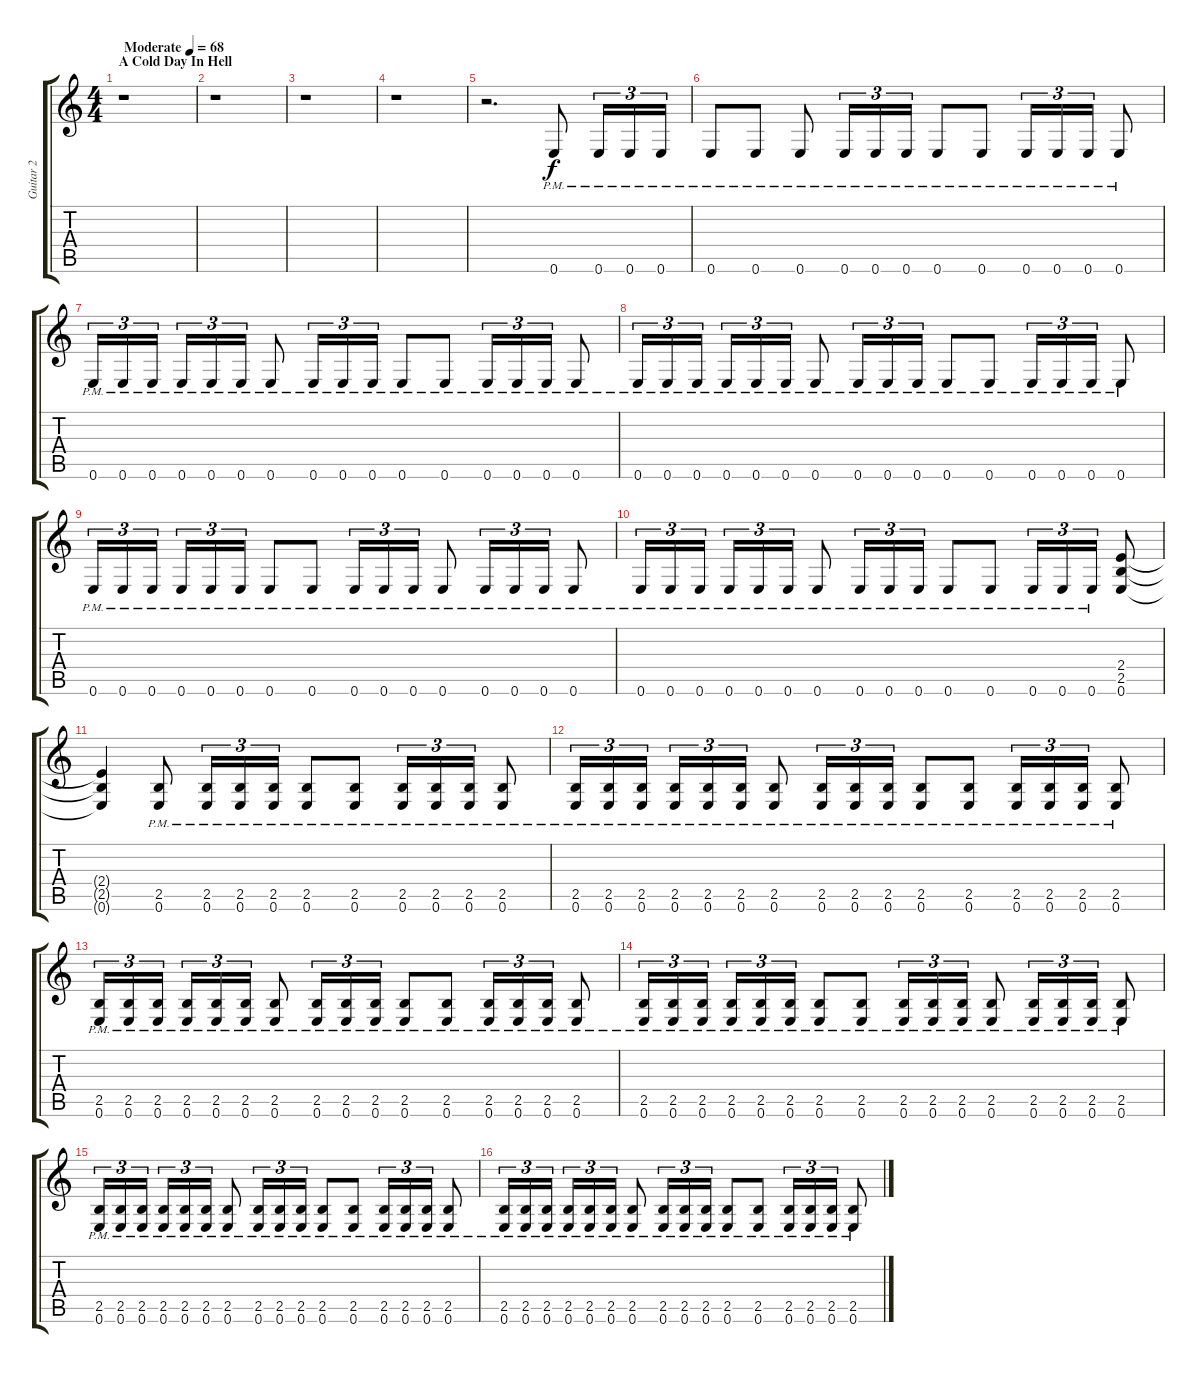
\track ("Guitar 2" "Guitar 2") {instrument distortionguitar}
\staff {score tabs}
\tuning (E4 B3 G3 D3 A2 E2) {hide}
\ts (4 4)
\section ("" "A Cold Day In Hell")
\tempo (68 "Moderate")
\clef g2
\ks c
r.1{dy f instrument distortionguitar} |
r.1 |
r.1 |
r.1 |
r.2{d} 0.6{pm}.8 0.6{pm}.16{tu (3 2)} 0.6{pm}.16{tu (3 2)} 0.6{pm}.16{tu (3 2)} |
0.6{pm}.8 0.6{pm}.8 0.6{pm}.8 0.6{pm}.16{tu (3 2)} 0.6{pm}.16{tu (3 2)} 0.6{pm}.16{tu (3 2)} 0.6{pm}.8 0.6{pm}.8 0.6{pm}.16{tu (3 2)} 0.6{pm}.16{tu (3 2)} 0.6{pm}.16{tu (3 2)} 0.6{pm}.8 |
0.6{pm}.16{tu (3 2)} 0.6{pm}.16{tu (3 2)} 0.6{pm}.16{tu (3 2) beam splitsecondary} 0.6{pm}.16{tu (3 2)} 0.6{pm}.16{tu (3 2)} 0.6{pm}.16{tu (3 2)} 0.6{pm}.8 0.6{pm}.16{tu (3 2)} 0.6{pm}.16{tu (3 2)} 0.6{pm}.16{tu (3 2)} 0.6{pm}.8 0.6{pm}.8 0.6{pm}.16{tu (3 2)} 0.6{pm}.16{tu (3 2)} 0.6{pm}.16{tu (3 2)} 0.6{pm}.8 |
0.6{pm}.16{tu (3 2)} 0.6{pm}.16{tu (3 2)} 0.6{pm}.16{tu (3 2) beam splitsecondary} 0.6{pm}.16{tu (3 2)} 0.6{pm}.16{tu (3 2)} 0.6{pm}.16{tu (3 2)} 0.6{pm}.8 0.6{pm}.16{tu (3 2)} 0.6{pm}.16{tu (3 2)} 0.6{pm}.16{tu (3 2)} 0.6{pm}.8 0.6{pm}.8 0.6{pm}.16{tu (3 2)} 0.6{pm}.16{tu (3 2)} 0.6{pm}.16{tu (3 2)} 0.6{pm}.8 |
0.6{pm}.16{tu (3 2)} 0.6{pm}.16{tu (3 2)} 0.6{pm}.16{tu (3 2) beam splitsecondary} 0.6{pm}.16{tu (3 2)} 0.6{pm}.16{tu (3 2)} 0.6{pm}.16{tu (3 2)} 0.6{pm}.8 0.6{pm}.8 0.6{pm}.16{tu (3 2)} 0.6{pm}.16{tu (3 2)} 0.6{pm}.16{tu (3 2)} 0.6{pm}.8 0.6{pm}.16{tu (3 2)} 0.6{pm}.16{tu (3 2)} 0.6{pm}.16{tu (3 2)} 0.6{pm}.8 |
0.6{pm}.16{tu (3 2)} 0.6{pm}.16{tu (3 2)} 0.6{pm}.16{tu (3 2) beam splitsecondary} 0.6{pm}.16{tu (3 2)} 0.6{pm}.16{tu (3 2)} 0.6{pm}.16{tu (3 2)} 0.6{pm}.8 0.6{pm}.16{tu (3 2)} 0.6{pm}.16{tu (3 2)} 0.6{pm}.16{tu (3 2)} 0.6{pm}.8 0.6{pm}.8 0.6{pm}.16{tu (3 2)} 0.6{pm}.16{tu (3 2)} 0.6{pm}.16{tu (3 2)} (2.4 2.5 0.6).8 |
(2.4{t} 2.5{t} 0.6{t}).4 (2.5{pm} 0.6{pm}).8 (2.5{pm} 0.6{pm}).16{tu (3 2)} (2.5{pm} 0.6{pm}).16{tu (3 2)} (2.5{pm} 0.6{pm}).16{tu (3 2)} (2.5{pm} 0.6{pm}).8 (2.5{pm} 0.6{pm}).8 (2.5{pm} 0.6{pm}).16{tu (3 2)} (2.5{pm} 0.6{pm}).16{tu (3 2)} (2.5{pm} 0.6{pm}).16{tu (3 2)} (2.5{pm} 0.6{pm}).8 |
(2.5{pm} 0.6{pm}).16{tu (3 2)} (2.5{pm} 0.6{pm}).16{tu (3 2)} (2.5{pm} 0.6{pm}).16{tu (3 2) beam splitsecondary} (2.5{pm} 0.6{pm}).16{tu (3 2)} (2.5{pm} 0.6{pm}).16{tu (3 2)} (2.5{pm} 0.6{pm}).16{tu (3 2)} (2.5{pm} 0.6{pm}).8 (2.5{pm} 0.6{pm}).16{tu (3 2)} (2.5{pm} 0.6{pm}).16{tu (3 2)} (2.5{pm} 0.6{pm}).16{tu (3 2)} (2.5{pm} 0.6{pm}).8 (2.5{pm} 0.6{pm}).8 (2.5{pm} 0.6{pm}).16{tu (3 2)} (2.5{pm} 0.6{pm}).16{tu (3 2)} (2.5{pm} 0.6{pm}).16{tu (3 2)} (2.5{pm} 0.6{pm}).8 |
(2.5{pm} 0.6{pm}).16{tu (3 2)} (2.5{pm} 0.6{pm}).16{tu (3 2)} (2.5{pm} 0.6{pm}).16{tu (3 2) beam splitsecondary} (2.5{pm} 0.6{pm}).16{tu (3 2)} (2.5{pm} 0.6{pm}).16{tu (3 2)} (2.5{pm} 0.6{pm}).16{tu (3 2)} (2.5{pm} 0.6{pm}).8 (2.5{pm} 0.6{pm}).16{tu (3 2)} (2.5{pm} 0.6{pm}).16{tu (3 2)} (2.5{pm} 0.6{pm}).16{tu (3 2)} (2.5{pm} 0.6{pm}).8 (2.5{pm} 0.6{pm}).8 (2.5{pm} 0.6{pm}).16{tu (3 2)} (2.5{pm} 0.6{pm}).16{tu (3 2)} (2.5{pm} 0.6{pm}).16{tu (3 2)} (2.5{pm} 0.6{pm}).8 |
(2.5{pm} 0.6{pm}).16{tu (3 2)} (2.5{pm} 0.6{pm}).16{tu (3 2)} (2.5{pm} 0.6{pm}).16{tu (3 2) beam splitsecondary} (2.5{pm} 0.6{pm}).16{tu (3 2)} (2.5{pm} 0.6{pm}).16{tu (3 2)} (2.5{pm} 0.6{pm}).16{tu (3 2)} (2.5{pm} 0.6{pm}).8 (2.5{pm} 0.6{pm}).8 (2.5{pm} 0.6{pm}).16{tu (3 2)} (2.5{pm} 0.6{pm}).16{tu (3 2)} (2.5{pm} 0.6{pm}).16{tu (3 2)} (2.5{pm} 0.6{pm}).8 (2.5{pm} 0.6{pm}).16{tu (3 2)} (2.5{pm} 0.6{pm}).16{tu (3 2)} (2.5{pm} 0.6{pm}).16{tu (3 2)} (2.5{pm} 0.6{pm}).8 |
(2.5{pm} 0.6{pm}).16{tu (3 2)} (2.5{pm} 0.6{pm}).16{tu (3 2)} (2.5{pm} 0.6{pm}).16{tu (3 2) beam splitsecondary} (2.5{pm} 0.6{pm}).16{tu (3 2)} (2.5{pm} 0.6{pm}).16{tu (3 2)} (2.5{pm} 0.6{pm}).16{tu (3 2)} (2.5{pm} 0.6{pm}).8 (2.5{pm} 0.6{pm}).16{tu (3 2)} (2.5{pm} 0.6{pm}).16{tu (3 2)} (2.5{pm} 0.6{pm}).16{tu (3 2)} (2.5{pm} 0.6{pm}).8 (2.5{pm} 0.6{pm}).8 (2.5{pm} 0.6{pm}).16{tu (3 2)} (2.5{pm} 0.6{pm}).16{tu (3 2)} (2.5{pm} 0.6{pm}).16{tu (3 2)} (2.5{pm} 0.6{pm}).8 |
(2.5{pm} 0.6{pm}).16{tu (3 2)} (2.5{pm} 0.6{pm}).16{tu (3 2)} (2.5{pm} 0.6{pm}).16{tu (3 2) beam splitsecondary} (2.5{pm} 0.6{pm}).16{tu (3 2)} (2.5{pm} 0.6{pm}).16{tu (3 2)} (2.5{pm} 0.6{pm}).16{tu (3 2)} (2.5{pm} 0.6{pm}).8 (2.5{pm} 0.6{pm}).16{tu (3 2)} (2.5{pm} 0.6{pm}).16{tu (3 2)} (2.5{pm} 0.6{pm}).16{tu (3 2)} (2.5{pm} 0.6{pm}).8 (2.5{pm} 0.6{pm}).8 (2.5{pm} 0.6{pm}).16{tu (3 2)} (2.5{pm} 0.6{pm}).16{tu (3 2)} (2.5{pm} 0.6{pm}).16{tu (3 2)} (2.5{pm} 0.6{pm}).8
